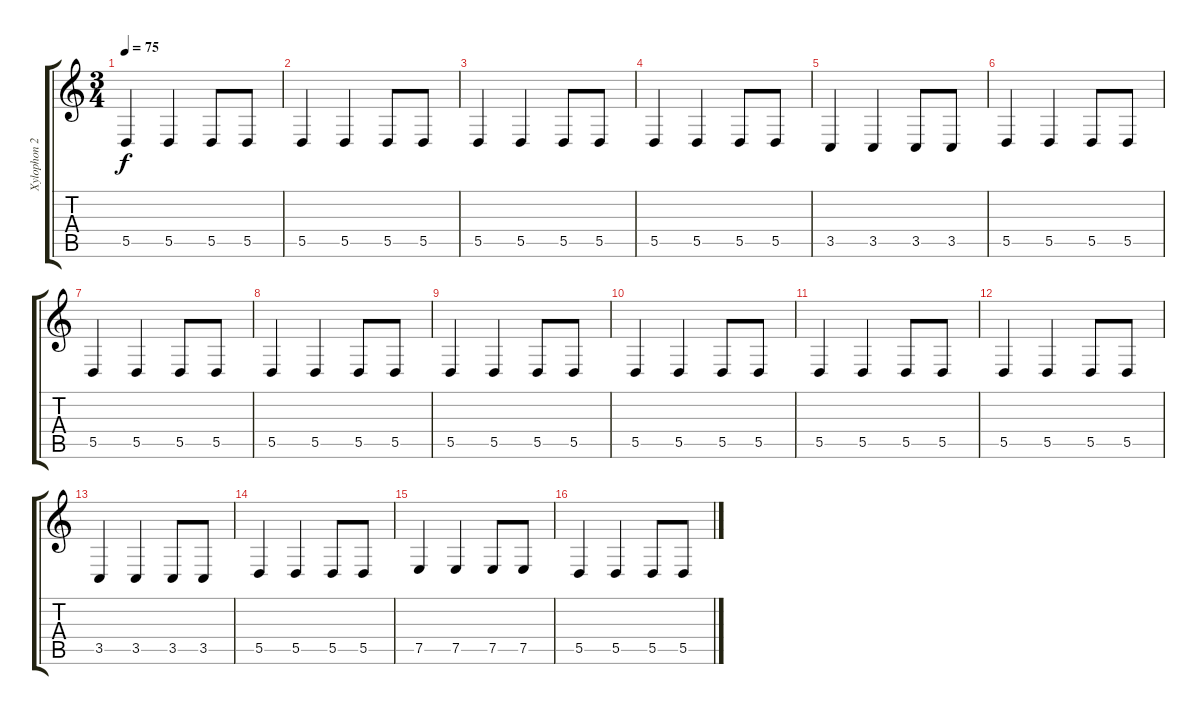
\track ("Xylophon 2" "Xylophon 2") {instrument timpani}
\staff {score tabs}
\tuning (E4 B3 G3 D3 A2 E2) {hide}
\ts (3 4)
\tempo 75
\clef g2
\ks c
5.5.4{dy f} 5.5.4 5.5.8 5.5.8 |
5.5.4 5.5.4 5.5.8 5.5.8 |
5.5.4 5.5.4 5.5.8 5.5.8 |
5.5.4 5.5.4 5.5.8 5.5.8 |
3.5.4 3.5.4 3.5.8 3.5.8 |
5.5.4 5.5.4 5.5.8 5.5.8 |
5.5.4 5.5.4 5.5.8 5.5.8 |
5.5.4 5.5.4 5.5.8 5.5.8 |
5.5.4 5.5.4 5.5.8 5.5.8 |
5.5.4 5.5.4 5.5.8 5.5.8 |
5.5.4 5.5.4 5.5.8 5.5.8 |
5.5.4 5.5.4 5.5.8 5.5.8 |
3.5.4 3.5.4 3.5.8 3.5.8 |
5.5.4 5.5.4 5.5.8 5.5.8 |
7.5.4 7.5.4 7.5.8 7.5.8 |
5.5.4 5.5.4 5.5.8 5.5.8
